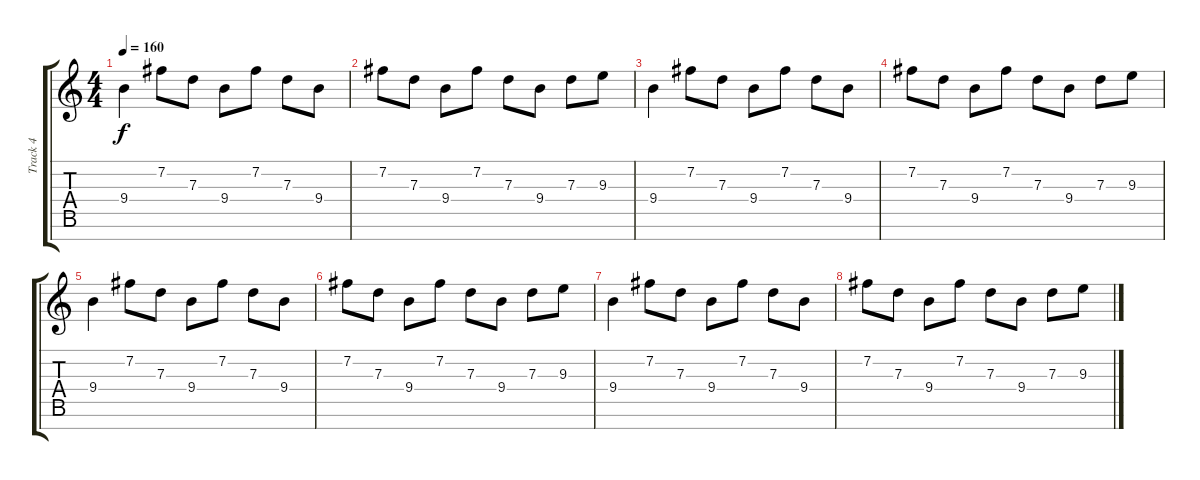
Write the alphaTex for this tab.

\track ("Track 4" "Track 4") {instrument distortionguitar}
\staff {score tabs}
\tuning (E4 B3 G3 D3 A2 E2 B1) {hide}
\ts (4 4)
\tempo 160
\clef g2
\ks c
9.4.4{dy f} 7.2.8 7.3.8 9.4.8 7.2.8 7.3.8 9.4.8 |
7.2.8 7.3.8 9.4.8 7.2.8 7.3.8 9.4.8 7.3.8 9.3.8 |
9.4.4 7.2.8 7.3.8 9.4.8 7.2.8 7.3.8 9.4.8 |
7.2.8 7.3.8 9.4.8 7.2.8 7.3.8 9.4.8 7.3.8 9.3.8 |
9.4.4 7.2.8 7.3.8 9.4.8 7.2.8 7.3.8 9.4.8 |
7.2.8 7.3.8 9.4.8 7.2.8 7.3.8 9.4.8 7.3.8 9.3.8 |
9.4.4 7.2.8 7.3.8 9.4.8 7.2.8 7.3.8 9.4.8 |
7.2.8 7.3.8 9.4.8 7.2.8 7.3.8 9.4.8 7.3.8 9.3.8
